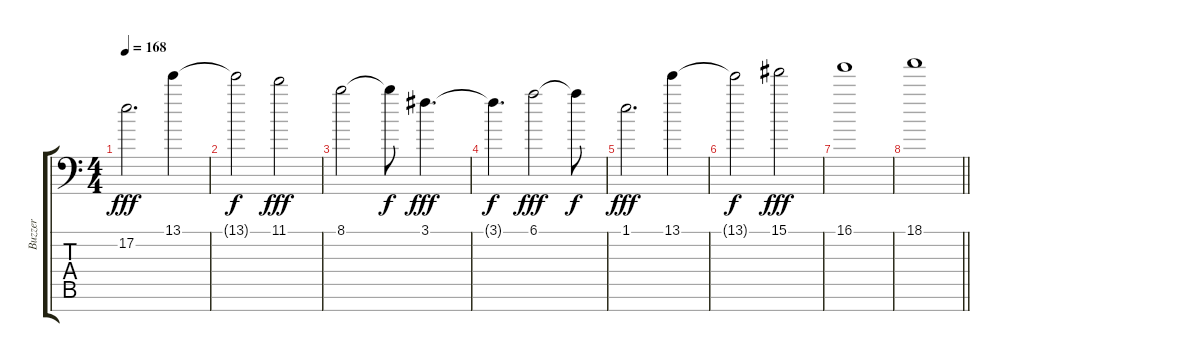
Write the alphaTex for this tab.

\track ("Buzzer" "Buzzer") {instrument lead2sawtooth}
\staff {score tabs}
\tuning (Eb5 B3 G3 D3 A2 E2 C-1) {hide}
\ts (4 4)
\tempo 168
\clef f4
\ks c
17.2.2{d dy fff} 13.1.4 |
13.1{t}.2{dy f} 11.1.2{dy fff} |
8.1.2 8.1{t}.8{dy f} 3.1.4{d dy fff} |
3.1{t}.4{d dy f} 6.1.2{dy fff} 6.1{t}.8{dy f} |
1.1.2{d dy fff} 13.1.4 |
13.1{t}.2{dy f} 15.1.2{dy fff} |
16.1.1 |
\barLineRight lightlight
18.1.1
